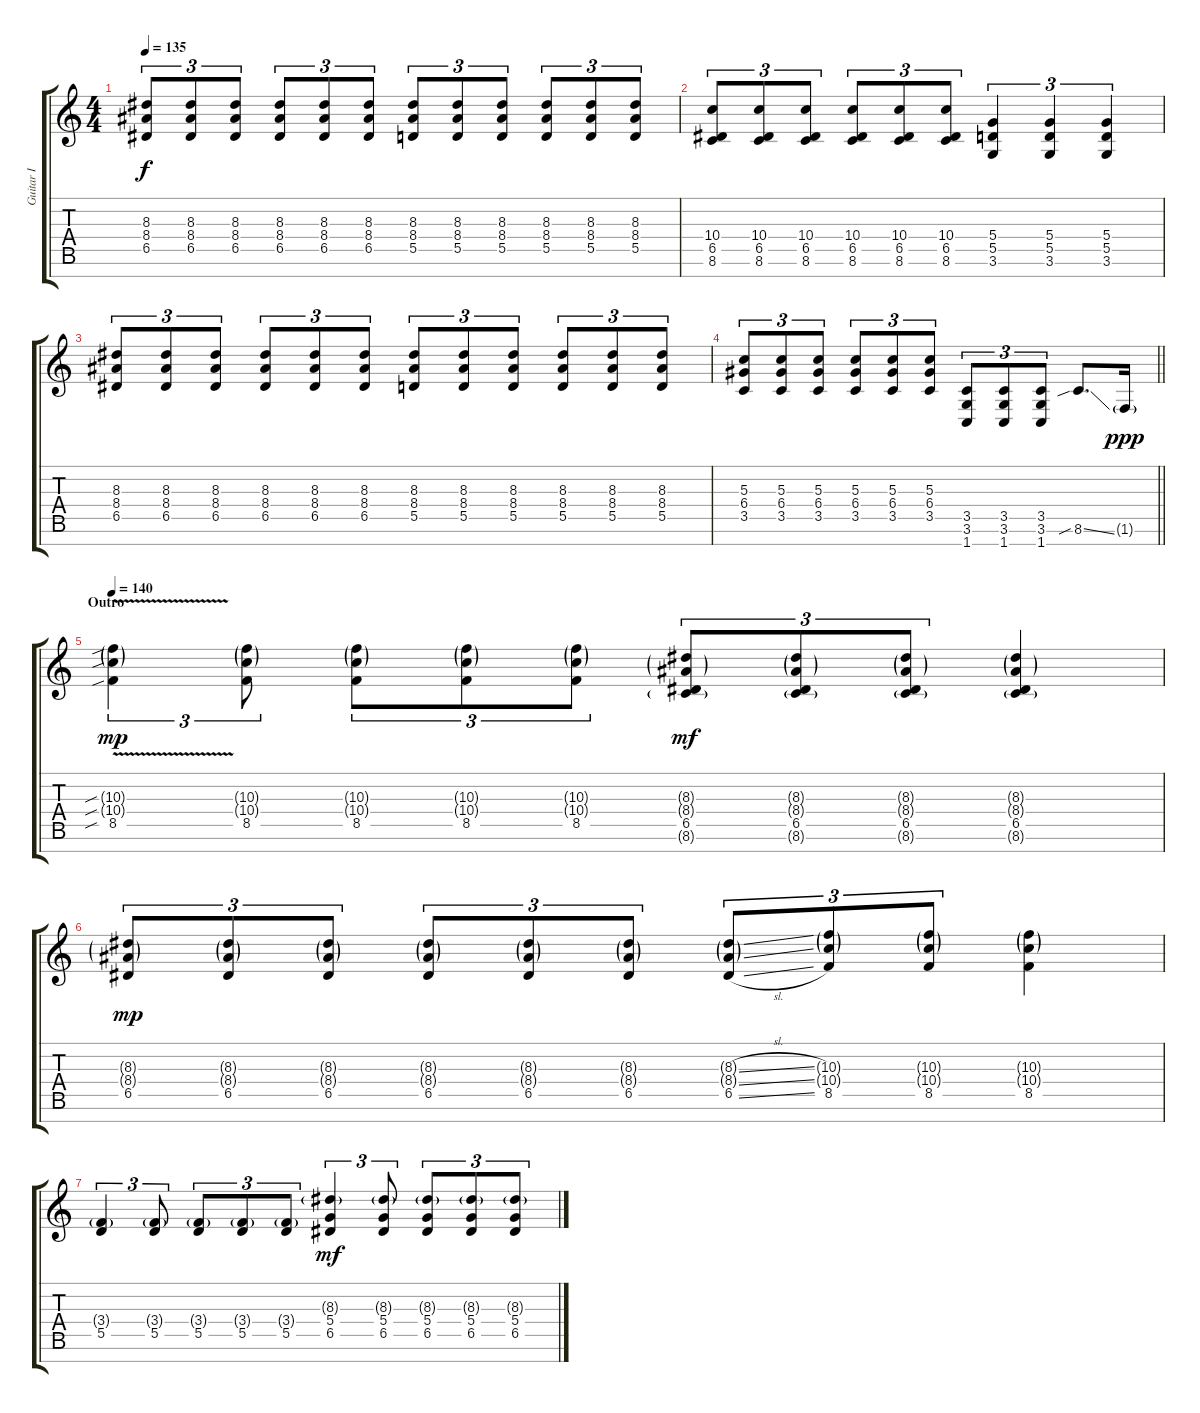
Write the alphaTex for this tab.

\track ("Guitar I" "Guitar I") {instrument distortionguitar}
\staff {score tabs}
\tuning (E4 B3 G3 D3 A2 E2 B1) {hide}
\ts (4 4)
\tempo 135
\clef g2
\ks c
(8.3 8.4 6.5).8{tu (3 2) dy f} (8.3 8.4 6.5).8{tu (3 2)} (8.3 8.4 6.5).8{tu (3 2)} (8.3 8.4 6.5).8{tu (3 2)} (8.3 8.4 6.5).8{tu (3 2)} (8.3 8.4 6.5).8{tu (3 2)} (8.3 8.4 5.5).8{tu (3 2)} (8.3 8.4 5.5).8{tu (3 2)} (8.3 8.4 5.5).8{tu (3 2)} (8.3 8.4 5.5).8{tu (3 2)} (8.3 8.4 5.5).8{tu (3 2)} (8.3 8.4 5.5).8{tu (3 2)} |
(10.4 6.5 8.6).8{tu (3 2)} (10.4 6.5 8.6).8{tu (3 2)} (10.4 6.5 8.6).8{tu (3 2)} (10.4 6.5 8.6).8{tu (3 2)} (10.4 6.5 8.6).8{tu (3 2)} (10.4 6.5 8.6).8{tu (3 2)} (5.4 5.5 3.6).4{tu (3 2)} (5.4 5.5 3.6).4{tu (3 2)} (5.4 5.5 3.6).4{tu (3 2)} |
(8.3 8.4 6.5).8{tu (3 2)} (8.3 8.4 6.5).8{tu (3 2)} (8.3 8.4 6.5).8{tu (3 2)} (8.3 8.4 6.5).8{tu (3 2)} (8.3 8.4 6.5).8{tu (3 2)} (8.3 8.4 6.5).8{tu (3 2)} (8.3 8.4 5.5).8{tu (3 2)} (8.3 8.4 5.5).8{tu (3 2)} (8.3 8.4 5.5).8{tu (3 2)} (8.3 8.4 5.5).8{tu (3 2)} (8.3 8.4 5.5).8{tu (3 2)} (8.3 8.4 5.5).8{tu (3 2)} |
\barLineRight lightlight
(5.3 6.4 3.5).8{tu (3 2)} (5.3 6.4 3.5).8{tu (3 2)} (5.3 6.4 3.5).8{tu (3 2)} (5.3 6.4 3.5).8{tu (3 2)} (5.3 6.4 3.5).8{tu (3 2)} (5.3 6.4 3.5).8{tu (3 2)} (3.5 3.6 1.7).8{tu (3 2)} (3.5 3.6 1.7).8{tu (3 2)} (3.5 3.6 1.7).8{tu (3 2)} 8.6{sib ss}.8{d} 1.6{g}.16{dy ppp} |
\section ("" "Outro")
\tempo 140
(10.3{sib g} 10.4{sib g} 8.5{v sib}).4{tu (3 2) dy mp} (10.3{g} 10.4{g} 8.5).8{tu (3 2)} (10.3{g} 10.4{g} 8.5).8{tu (3 2)} (10.3{g} 10.4{g} 8.5).8{tu (3 2)} (10.3{g} 10.4{g} 8.5).8{tu (3 2)} (8.3{g} 8.4{g} 6.5 8.6{g}).8{tu (3 2) dy mf} (8.3{g} 8.4{g} 6.5 8.6{g}).8{tu (3 2)} (8.3{g} 8.4{g} 6.5 8.6{g}).8{tu (3 2)} (8.3{g} 8.4{g} 6.5 8.6{g}).4 |
(8.3{g} 8.4{g} 6.5).8{tu (3 2) dy mp} (8.3{g} 8.4{g} 6.5).8{tu (3 2)} (8.3{g} 8.4{g} 6.5).8{tu (3 2)} (8.3{g} 8.4{g} 6.5).8{tu (3 2)} (8.3{g} 8.4{g} 6.5).8{tu (3 2)} (8.3{g} 8.4{g} 6.5).8{tu (3 2)} (8.3{sl g} 8.4{sl g} 6.5{sl}).8{tu (3 2)} (10.3{g} 10.4{g} 8.5).8{tu (3 2)} (10.3{g} 10.4{g} 8.5).8{tu (3 2)} (10.3{g} 10.4{g} 8.5).4 |
(3.4{g} 5.5).4{tu (3 2)} (3.4{g} 5.5).8{tu (3 2)} (3.4{g} 5.5).8{tu (3 2)} (3.4{g} 5.5).8{tu (3 2)} (3.4{g} 5.5).8{tu (3 2)} (8.3{g} 5.4 6.5).4{tu (3 2) dy mf} (8.3{g} 5.4 6.5).8{tu (3 2)} (8.3{g} 5.4 6.5).8{tu (3 2)} (8.3{g} 5.4 6.5).8{tu (3 2)} (8.3{g} 5.4 6.5).8{tu (3 2)}
